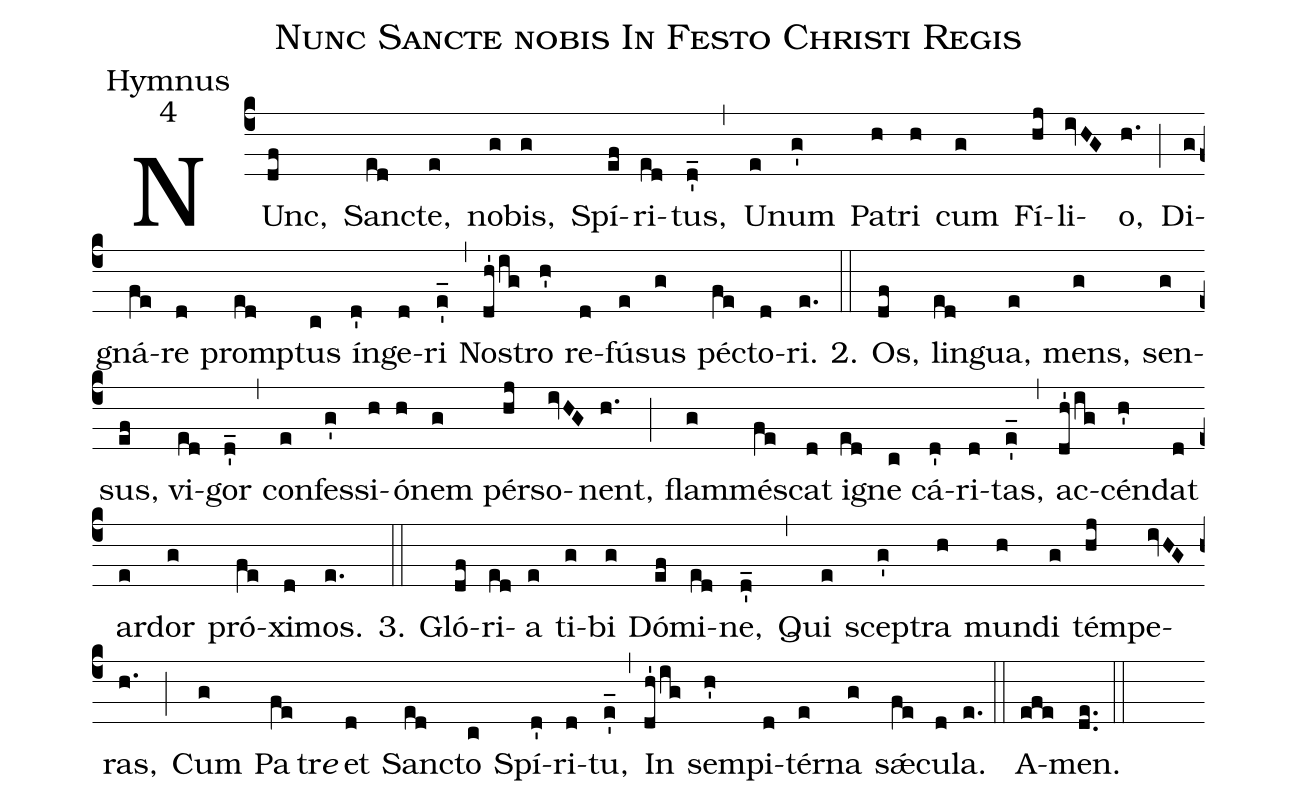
name:Nunc Sancte nobis In Festo Christi Regis;
office-part:Hymnus;
mode:4;
%%
(c4)NUnc,(df) Sanc(ed)te,(e) no(g)bis,(g) Spí(ef)ri(ed)tus,(d'_) (,)
U(e)num(g') Pa(h)tri(h) cum(g) Fí(hj)li(ivHG)o,(h.) (;)
Di(g)gná(fe)re(d) promp(ed)tus(c) ín(d')ge(d)ri(e'_) (,)
Nos(dh'1/ig)tro(h') re(d)fú(e)sus(g) péc(fe)to(d)ri.(e.) (::)

2. Os,(df) lin(ed)gua,(e) mens,(g) sen(g)sus,(ef) vi(ed)gor(d'_) (,)
con(e)fes(g')si(h)ó(h)nem(g) pér(hj)so(ivHG)nent,(h.) (;)
flam(g)més(fe)cat(d) i(ed)gne(c) cá(d')ri(d)tas,(e'_) (,)
ac(dh'1/ig)cén(h')dat(d) ar(e)dor(g) pró(fe)xi(d)mos.(e.) (::)

3. Gló(df)ri(ed)a(e) ti(g)bi(g) Dó(ef)mi(ed)ne,(d'_) (,)
Qui(e) scep(g')tra(h) mun(h)di(g) tém(hj)pe(ivHG)ras,(h.) (;)
Cum(g) Pa(fe)tr<i>e</i>() et(d) Sanc(ed)to(c) Spí(d')ri(d)tu,(e'_) (,)
In(dh'1/ig) sem(h')pi(d)tér(e)na(g) sǽ(fe)cu(d)la.(e.) (::)
A(efe)men.(de..) (::)
